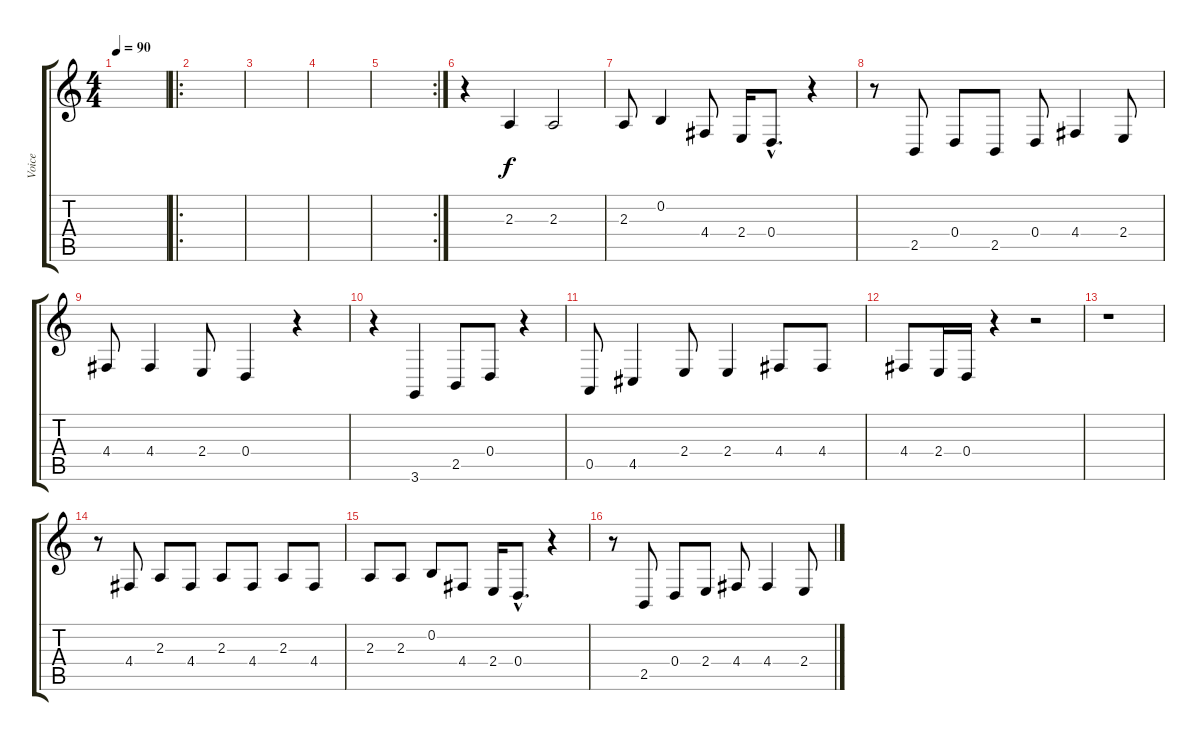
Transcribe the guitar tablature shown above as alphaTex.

\track ("Voice" "Voice") {instrument oboe}
\staff {score tabs}
\tuning (E4 B3 G3 D3 A2 E2) {hide}
\ts (4 4)
\tempo 90
\clef g2
\ks c
|
\ro
|
|
|
\rc 2
|
r.4 2.3.4 2.3.2 |
2.3.8 0.2.4 4.4.8 2.4.16 0.4{hac}.8{d} r.4 |
r.8 2.5.8 0.4.8 2.5.8 0.4.8 4.4.4 2.4.8 |
4.4.8 4.4.4 2.4.8 0.4.4 r.4 |
r.4 3.6.4 2.5.8 0.4.8 r.4 |
0.5.8 4.5.4 2.4.8 2.4.4 4.4.8 4.4.8 |
4.4.8 2.4.16 0.4.16 r.4 r.2 |
r.1 |
r.8 4.4.8 2.3.8 4.4.8 2.3.8 4.4.8 2.3.8 4.4.8 |
2.3.8 2.3.8 0.2.8 4.4.8 2.4.16 0.4{hac}.8{d} r.4 |
r.8 2.5.8 0.4.8 2.4.8 4.4.8 4.4.4 2.4.8
